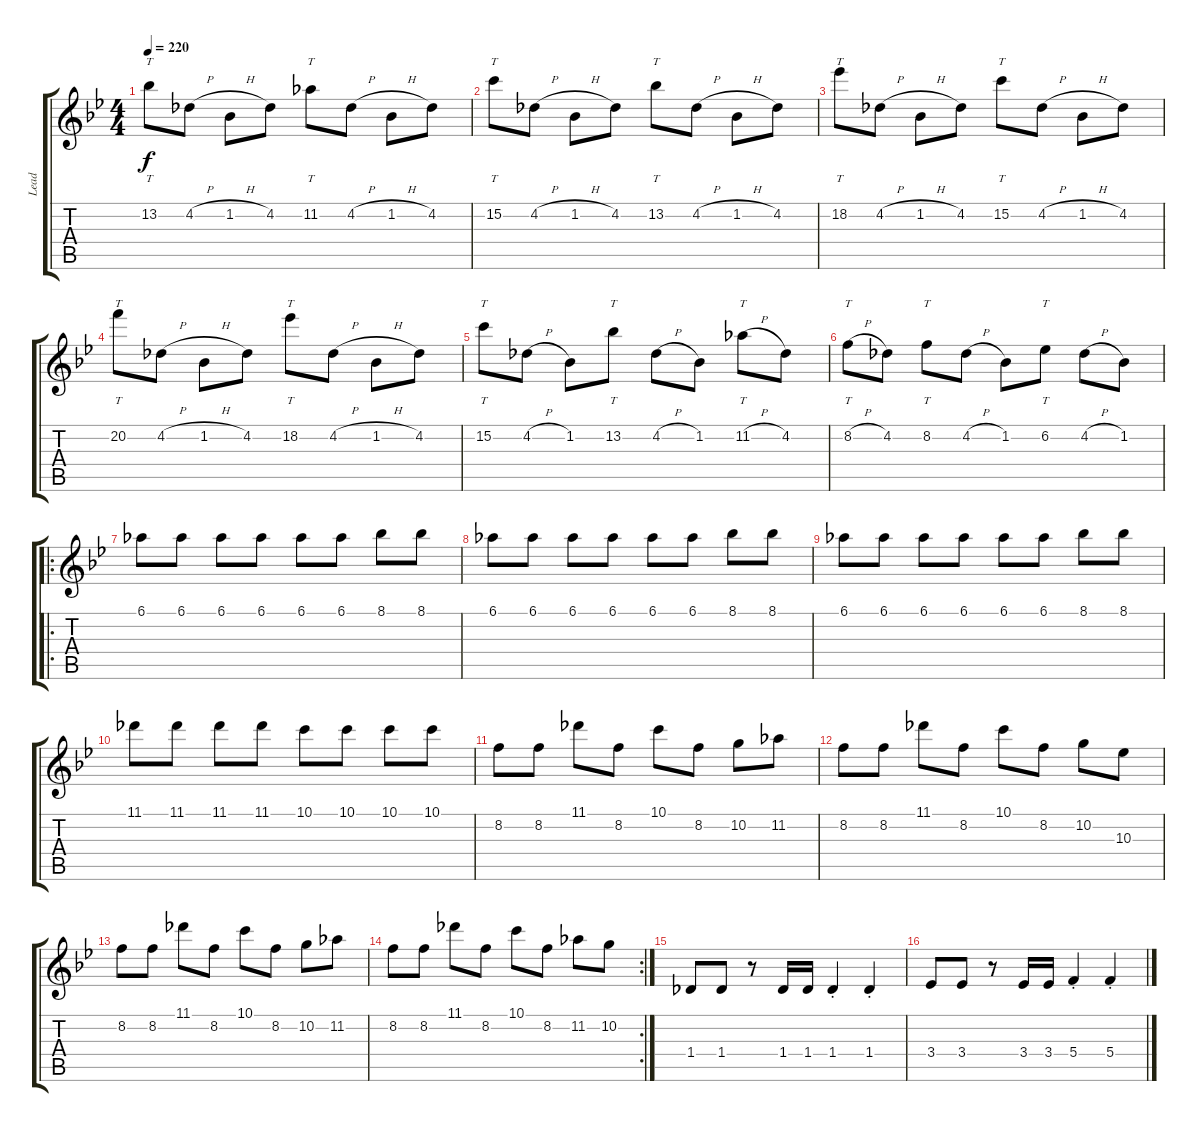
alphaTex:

\track ("Lead" "Lead") {instrument overdrivenguitar}
\staff {score tabs}
\tuning (D4 A3 F3 C3 G2 C2) {hide}
\ts (4 4)
\tempo 220
\clef g2
\ks bb
13.2.8{tt dy f} 4.2{h}.8 1.2{h}.8 4.2.8 11.2.8{tt} 4.2{h}.8 1.2{h}.8 4.2.8 |
15.2.8{tt} 4.2{h}.8 1.2{h}.8 4.2.8 13.2.8{tt} 4.2{h}.8 1.2{h}.8 4.2.8 |
18.2.8{tt} 4.2{h}.8 1.2{h}.8 4.2.8 15.2.8{tt} 4.2{h}.8 1.2{h}.8 4.2.8 |
20.2.8{tt} 4.2{h}.8 1.2{h}.8 4.2.8 18.2.8{tt} 4.2{h}.8 1.2{h}.8 4.2.8 |
15.2.8{tt} 4.2{h}.8 1.2.8 13.2.8{tt} 4.2{h}.8 1.2.8 11.2{h}.8{tt} 4.2.8 |
8.2{h}.8{tt} 4.2.8 8.2.8{tt} 4.2{h}.8 1.2.8 6.2.8{tt} 4.2{h}.8 1.2.8 |
\ro
6.1.8 6.1.8 6.1.8 6.1.8 6.1.8 6.1.8 8.1.8 8.1.8 |
6.1.8 6.1.8 6.1.8 6.1.8 6.1.8 6.1.8 8.1.8 8.1.8 |
6.1.8 6.1.8 6.1.8 6.1.8 6.1.8 6.1.8 8.1.8 8.1.8 |
11.1.8 11.1.8 11.1.8 11.1.8 10.1.8 10.1.8 10.1.8 10.1.8 |
8.2.8 8.2.8 11.1.8 8.2.8 10.1.8 8.2.8 10.2.8 11.2.8 |
8.2.8 8.2.8 11.1.8 8.2.8 10.1.8 8.2.8 10.2.8 10.3.8 |
8.2.8 8.2.8 11.1.8 8.2.8 10.1.8 8.2.8 10.2.8 11.2.8 |
\rc 2
8.2.8 8.2.8 11.1.8 8.2.8 10.1.8 8.2.8 11.2.8 10.2.8 |
1.4.8 1.4.8 r.8 1.4.16 1.4.16 1.4{st}.4 1.4{st}.4 |
3.4.8 3.4.8 r.8 3.4.16 3.4.16 5.4{st}.4 5.4{st}.4
